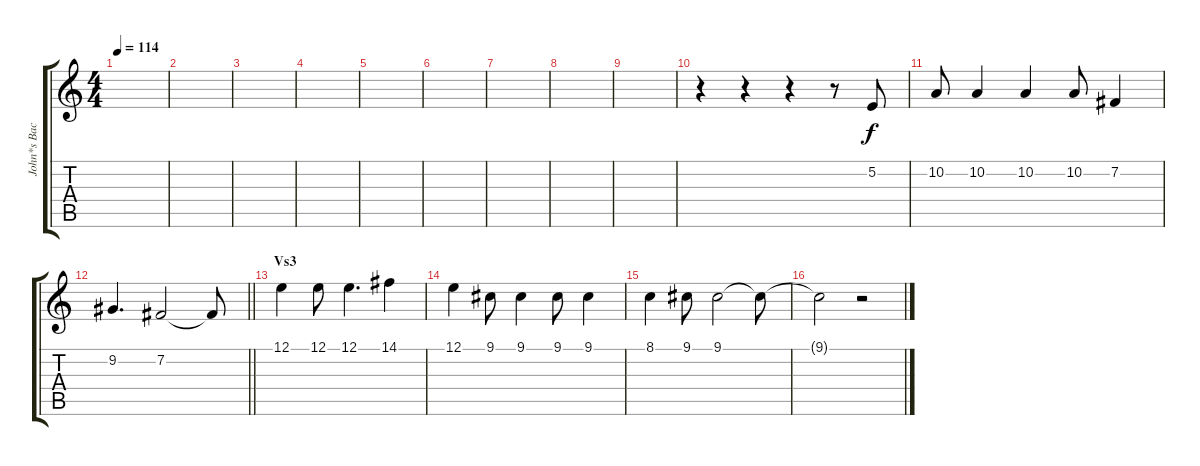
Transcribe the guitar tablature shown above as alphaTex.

\track ("John*s Backup Vocals" "John*s Bac") {instrument flute}
\staff {score tabs}
\tuning (E4 B3 G3 D3 A2 E2) {hide}
\ts (4 4)
\tempo 114
\clef g2
\ks c
|
|
|
|
|
|
|
|
|
r.4 r.4 r.4 r.8 5.2.8 |
10.2.8 10.2.4 10.2.4 10.2.8 7.2.4 |
\barLineRight lightlight
9.2.4{d} 7.2.2{volume 0} 7.2{t}.8 |
\section ("" "Vs3")
12.1.4{volume 11} 12.1.8 12.1.4{d} 14.1.4 |
12.1.4 9.1.8 9.1.4 9.1.8 9.1.4 |
8.1.4 9.1.8 9.1.2 9.1{t}.8 |
9.1{t}.2 r.2
